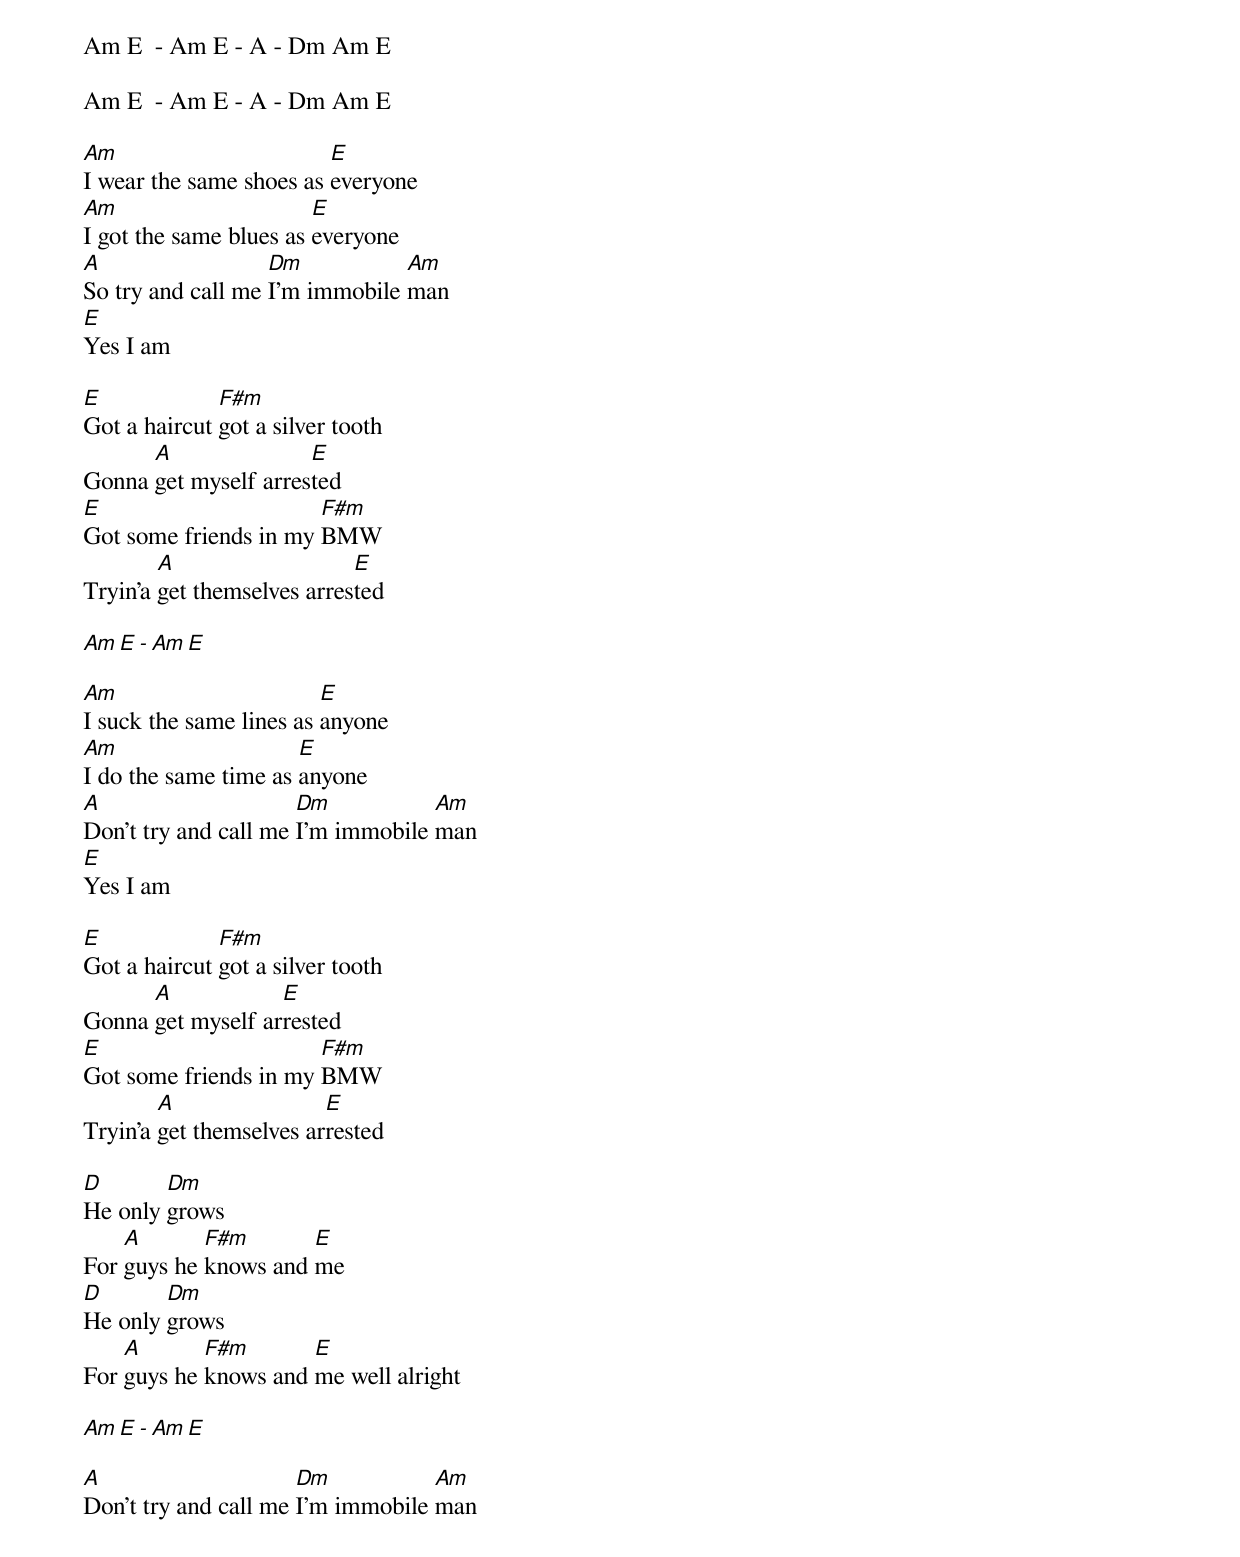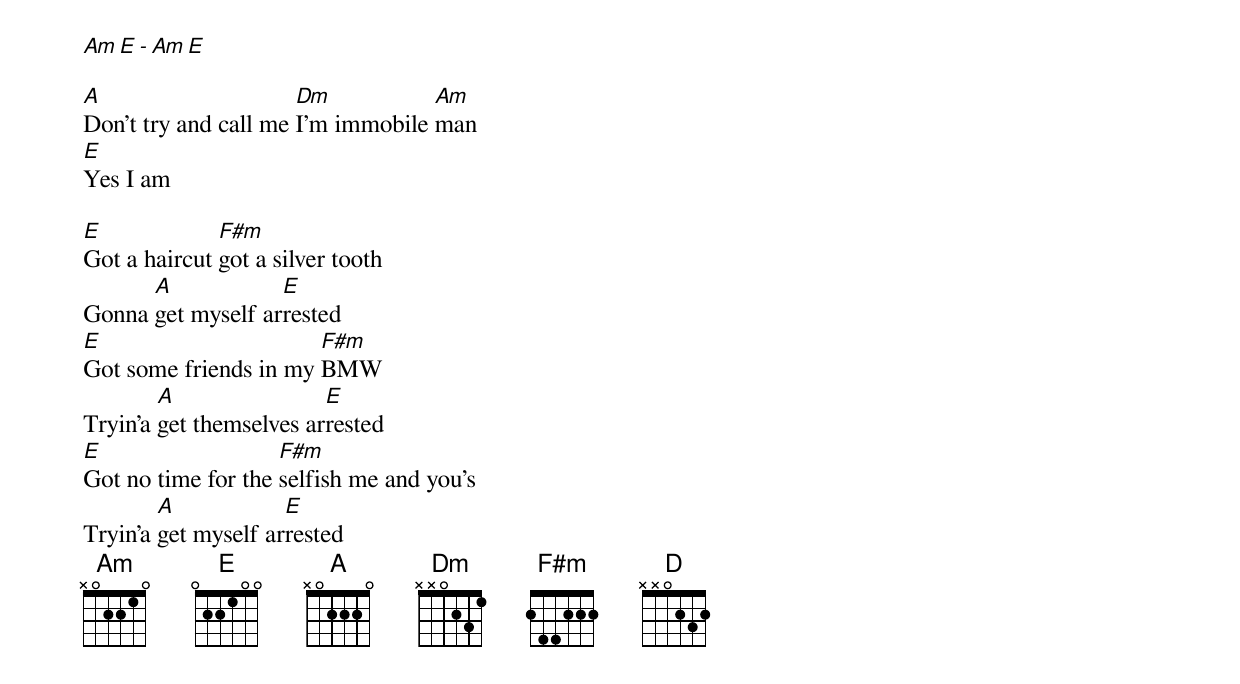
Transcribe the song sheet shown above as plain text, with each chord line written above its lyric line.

Am E  - Am E - A - Dm Am E

Am E  - Am E - A - Dm Am E

Am                       E
I wear the same shoes as everyone
Am                      E
I got the same blues as everyone
A                  Dm           Am
So try and call me I'm immobile man
E
Yes I am

E             F#m
Got a haircut got a silver tooth
      A               E
Gonna get myself arrested
E                      F#m
Got some friends in my BMW
        A                   E
Tryin'a get themselves arrested

Am E - Am E

Am                       E
I suck the same lines as anyone
Am                    E
I do the same time as anyone
A                     Dm           Am
Don't try and call me I'm immobile man
E
Yes I am

E             F#m
Got a haircut got a silver tooth
      A            E
Gonna get myself arrested
E                      F#m
Got some friends in my BMW
        A                E
Tryin'a get themselves arrested

D       Dm
He only grows
    A       F#m       E
For guys he knows and me
D       Dm
He only grows
    A       F#m       E
For guys he knows and me well alright

Am E - Am E

A                     Dm           Am
Don't try and call me I'm immobile man

Am E - Am E

A                     Dm           Am
Don't try and call me I'm immobile man
E
Yes I am

E             F#m
Got a haircut got a silver tooth
      A            E
Gonna get myself arrested
E                      F#m
Got some friends in my BMW
        A                E
Tryin'a get themselves arrested
E                   F#m
Got no time for the selfish me and you's
        A            E
Tryin'a get myself arrested
